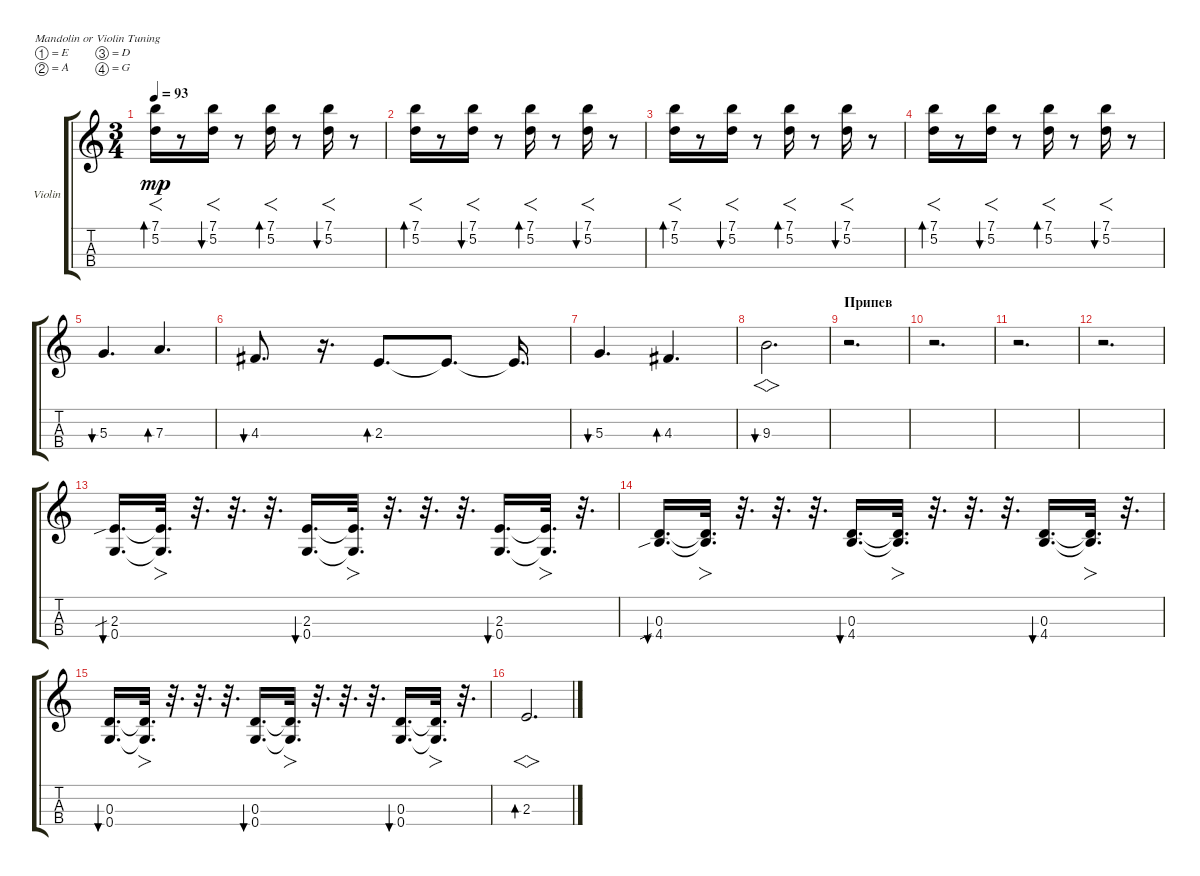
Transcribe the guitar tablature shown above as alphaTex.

\defaultSystemsLayout 4
\bracketExtendMode groupsimilarinstruments
\firstSystemTrackNameOrientation horizontal
\otherSystemsTrackNameOrientation horizontal
\track ("Violin" "Violin") {instrument violin}
\staff {score tabs}
\tuning (E5 A4 D4 G3)
\ts (3 4)
\tempo 93
\clef g2
\ks c
(5.2 7.1).16{f bd 43 dy mp} r.8 (5.2 7.1).16{f bu 42} r.8 (5.2 7.1).16{f bd 42} r.8 (7.1 5.2).16{f bu 42} r.8 |
(5.2 7.1).16{f bd 43} r.8 (5.2 7.1).16{f bu 42} r.8 (5.2 7.1).16{f bd 42} r.8 (7.1 5.2).16{f bu 42} r.8 |
(5.2 7.1).16{f bd 43} r.8 (5.2 7.1).16{f bu 42} r.8 (5.2 7.1).16{f bd 42} r.8 (7.1 5.2).16{f bu 42} r.8 |
(5.2 7.1).16{f bd 43} r.8 (5.2 7.1).16{f bu 42} r.8 (5.2 7.1).16{f bd 42} r.8 (7.1 5.2).16{f bu 42} r.8 |
5.3.4{d bu 39} 7.3.4{d bd 36} |
4.3.8{d bu 37} r.16{d} 2.3.8{d bd 36} 2.3{t}.8{d} 2.3{t}.16{d} |
5.3.4{d bu 34} 4.3.4{d bd 32} |
9.3.2{vs d bu 30} |
\section ("" "Припев")
r.2{d} |
r.2{d} |
r.2{d} |
r.2{d} |
(0.4 2.3{sib}).16{d bu 30} (0.4{t} 2.3{t}).32{fo d} r.32{d} r.32{d} r.32{d} (0.4 2.3).16{d bu 30} (0.4{t} 2.3{t}).32{fo d} r.32{d} r.32{d} r.32{d} (0.4 2.3).16{d bu 30} (0.4{t} 2.3{t}).32{fo d} r.32{d} |
(4.4{sib} 0.3).16{d bu 30} (4.4{t} 0.3{t}).32{fo d} r.32{d} r.32{d} r.32{d} (4.4 0.3).16{d bu 30} (4.4{t} 0.3{t}).32{fo d} r.32{d} r.32{d} r.32{d} (4.4 0.3).16{d bu 30} (4.4{t} 0.3{t}).32{fo d} r.32{d} |
(0.4 0.3).16{d bu 30} (0.3{t} 0.4{t}).32{fo d} r.32{d} r.32{d} r.32{d} (0.4 0.3).16{d bu 30} (0.4{t} 0.3{t}).32{fo d} r.32{d} r.32{d} r.32{d} (0.4 0.3).16{d bu 30} (0.3{t} 0.4{t}).32{fo d} r.32{d} |
2.3.2{vs d bd 30}
